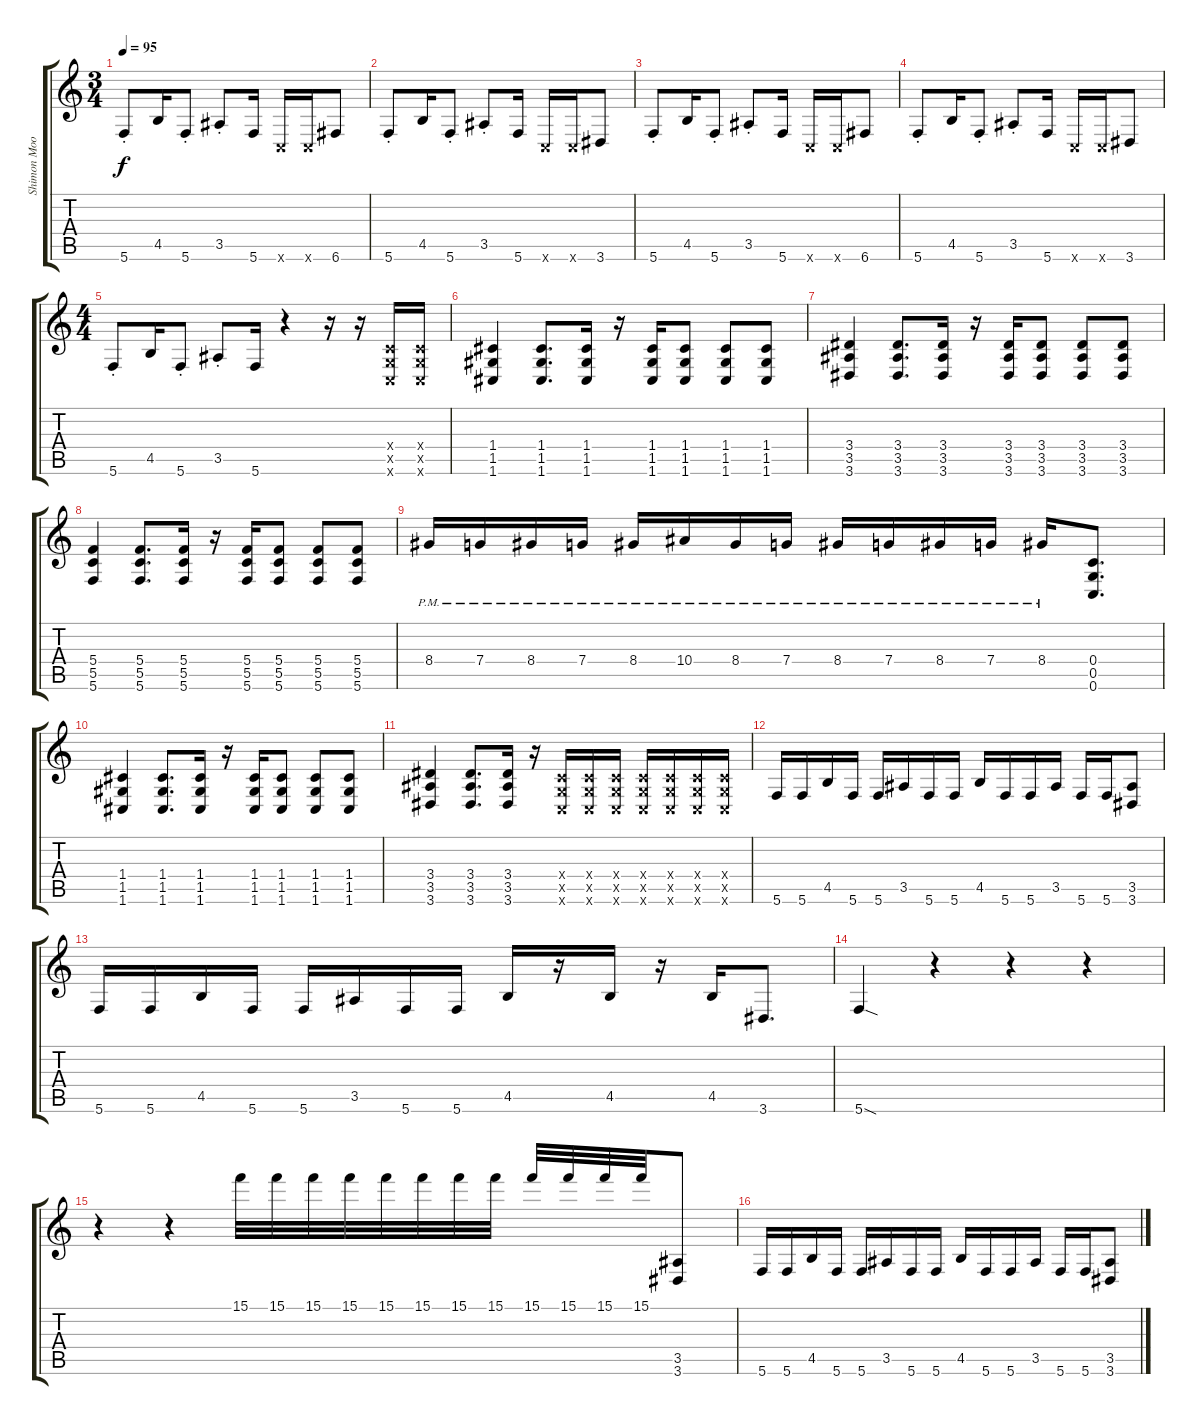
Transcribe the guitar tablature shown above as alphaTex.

\track ("Shimon Moore" "Shimon Moo") {instrument distortionguitar}
\staff {score tabs}
\tuning (D4 A3 F3 C3 G2 C2) {hide}
\ts (3 4)
\tempo 95
\clef g2
\ks c
5.6{st}.8{dy f} 4.5.16 5.6{st}.8 3.5{st}.8 5.6.16 0.6{x}.16 0.6{x}.16 6.6.8 |
5.6{st}.8 4.5.16 5.6{st}.8 3.5{st}.8 5.6.16 0.6{x}.16 0.6{x}.16 3.6.8 |
5.6{st}.8 4.5.16 5.6{st}.8 3.5{st}.8 5.6.16 0.6{x}.16 0.6{x}.16 6.6.8 |
5.6{st}.8 4.5.16 5.6{st}.8 3.5{st}.8 5.6.16 0.6{x}.16 0.6{x}.16 3.6.8 |
\ts (4 4)
5.6{st}.8 4.5.16 5.6{st}.8 3.5{st}.8 5.6.16 r.4 r.16 r.16 (0.4{x} 0.5{x} 0.6{x}).16 (0.4{x} 0.5{x} 0.6{x}).16 |
(1.4 1.5 1.6).4 (1.4 1.5 1.6).8{d} (1.4 1.5 1.6).16 r.16 (1.4 1.5 1.6).16 (1.4 1.5 1.6).8 (1.4 1.5 1.6).8 (1.4 1.5 1.6).8 |
(3.4 3.5 3.6).4 (3.4 3.5 3.6).8{d} (3.4 3.5 3.6).16 r.16 (3.4 3.5 3.6).16 (3.4 3.5 3.6).8 (3.4 3.5 3.6).8 (3.4 3.5 3.6).8 |
(5.4 5.5 5.6).4 (5.4 5.5 5.6).8{d} (5.4 5.5 5.6).16 r.16 (5.4 5.5 5.6).16 (5.4 5.5 5.6).8 (5.4 5.5 5.6).8 (5.4 5.5 5.6).8 |
8.4{pm}.16 7.4{pm}.16 8.4{pm}.16 7.4{pm}.16 8.4{pm}.16 10.4{pm}.16 8.4{pm}.16 7.4{pm}.16 8.4{pm}.16 7.4{pm}.16 8.4{pm}.16 7.4{pm}.16 8.4{pm}.16 (0.4 0.5 0.6).8{d} |
(1.4 1.5 1.6).4 (1.4 1.5 1.6).8{d} (1.4 1.5 1.6).16 r.16 (1.4 1.5 1.6).16 (1.4 1.5 1.6).8 (1.4 1.5 1.6).8 (1.4 1.5 1.6).8 |
(3.4 3.5 3.6).4 (3.4 3.5 3.6).8{d} (3.4 3.5 3.6).16 r.16 (0.4{x} 0.5{x} 0.6{x}).16 (0.4{x} 0.5{x} 0.6{x}).16 (0.4{x} 0.5{x} 0.6{x}).16 (0.4{x} 0.5{x} 0.6{x}).16 (0.4{x} 0.5{x} 0.6{x}).16 (0.4{x} 0.5{x} 0.6{x}).16 (0.4{x} 0.5{x} 0.6{x}).16 |
5.6.16 5.6.16 4.5.16 5.6.16 5.6.16 3.5.16 5.6.16 5.6.16 4.5.16 5.6.16 5.6.16 3.5.16 5.6.16 5.6.16 (3.5 3.6).8 |
5.6.16 5.6.16 4.5.16 5.6.16 5.6.16 3.5.16 5.6.16 5.6.16 4.5.16 r.16 4.5.16 r.16 4.5.16 3.6.8{d} |
5.6{sod}.4 r.4 r.4 r.4 |
r.4 r.4 15.1.32 15.1.32 15.1.32 15.1.32 15.1.32 15.1.32 15.1.32 15.1.32 15.1.32 15.1.32 15.1.32 15.1.32 (3.5 3.6).8 |
5.6.16 5.6.16 4.5.16 5.6.16 5.6.16 3.5.16 5.6.16 5.6.16 4.5.16 5.6.16 5.6.16 3.5.16 5.6.16 5.6.16 (3.5 3.6).8
